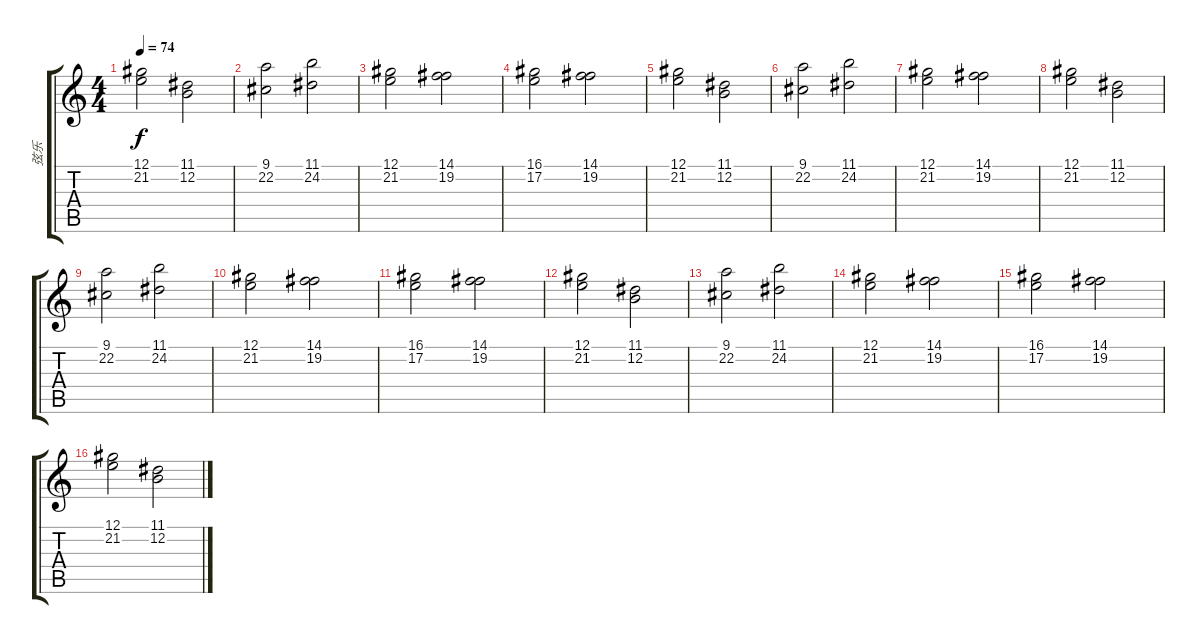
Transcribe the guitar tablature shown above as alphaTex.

\track ("弦乐" "弦乐") {instrument stringensemble1}
\staff {score tabs}
\tuning (E4 B3 G3 D3 A2 E2) {hide}
\ts (4 4)
\tempo 74
\clef g2
\ks c
(12.1 21.2).2{dy f} (11.1 12.2).2 |
(9.1 22.2).2 (11.1 24.2).2 |
(12.1 21.2).2 (14.1 19.2).2 |
(16.1 17.2).2 (14.1 19.2).2 |
(12.1 21.2).2 (11.1 12.2).2 |
(9.1 22.2).2 (11.1 24.2).2 |
(12.1 21.2).2 (14.1 19.2).2 |
(12.1 21.2).2 (11.1 12.2).2 |
(9.1 22.2).2 (11.1 24.2).2 |
(12.1 21.2).2 (14.1 19.2).2 |
(16.1 17.2).2 (14.1 19.2).2 |
(12.1 21.2).2 (11.1 12.2).2 |
(9.1 22.2).2 (11.1 24.2).2 |
(12.1 21.2).2 (14.1 19.2).2 |
(16.1 17.2).2 (14.1 19.2).2 |
(12.1 21.2).2 (11.1 12.2).2
